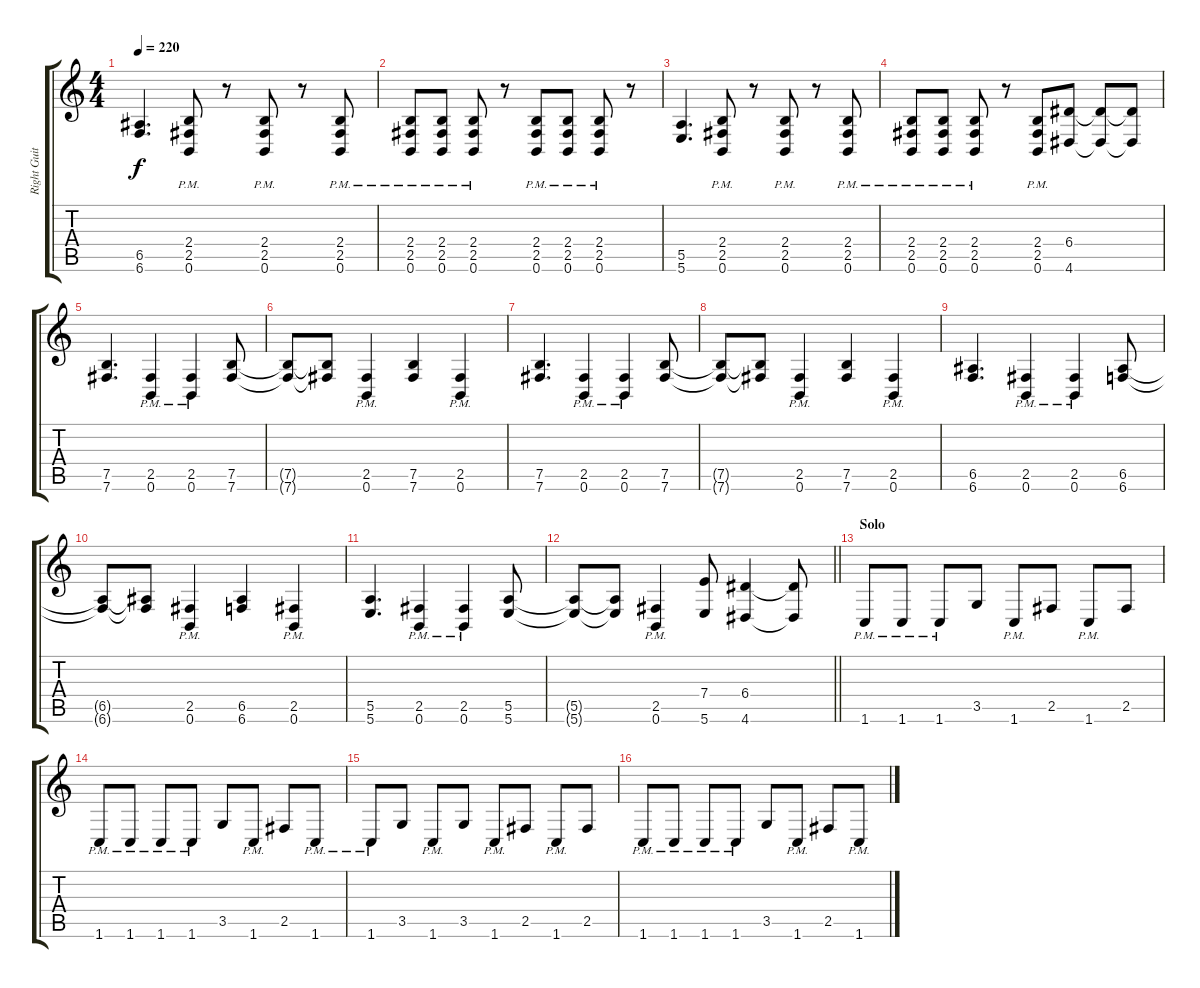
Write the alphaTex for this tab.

\track ("Right Guitar" "Right Guit") {instrument overdrivenguitar}
\staff {score tabs}
\tuning (B3 Gb3 D3 A2 E2 B1) {hide}
\ts (4 4)
\tempo 220
\clef g2
\ks c
(6.5 6.6).4{d dy f} (2.4{pm} 2.5{pm} 0.6{pm}).8 r.8 (2.4{pm} 2.5{pm} 0.6{pm}).8 r.8 (2.4{pm} 2.5{pm} 0.6{pm}).8 |
(2.4{pm} 2.5{pm} 0.6{pm}).8 (2.4{pm} 2.5{pm} 0.6{pm}).8 (2.4{pm} 2.5{pm} 0.6{pm}).8 r.8 (2.4{pm} 2.5{pm} 0.6{pm}).8 (2.4{pm} 2.5{pm} 0.6{pm}).8 (2.4{pm} 2.5{pm} 0.6{pm}).8 r.8 |
(5.5 5.6).4{d} (2.4{pm} 2.5{pm} 0.6{pm}).8 r.8 (2.4{pm} 2.5{pm} 0.6{pm}).8 r.8 (2.4{pm} 2.5{pm} 0.6{pm}).8 |
(2.4{pm} 2.5{pm} 0.6{pm}).8 (2.4{pm} 2.5{pm} 0.6{pm}).8 (2.4{pm} 2.5{pm} 0.6{pm}).8 r.8 (2.4{pm} 2.5{pm} 0.6{pm}).8 (6.4 4.6).8 (6.4{t} 4.6{t}).8 (6.4{t} 4.6{t}).8 |
(7.5 7.6).4{d} (2.5{pm} 0.6{pm}).4 (2.5{pm} 0.6{pm}).4 (7.5 7.6).8 |
(7.5{t} 7.6{t}).8 (7.5{t} 7.6{t}).8 (2.5{pm} 0.6{pm}).4 (7.5 7.6).4 (2.5{pm} 0.6{pm}).4 |
(7.5 7.6).4{d} (2.5{pm} 0.6{pm}).4 (2.5{pm} 0.6{pm}).4 (7.5 7.6).8 |
(7.5{t} 7.6{t}).8 (7.5{t} 7.6{t}).8 (2.5{pm} 0.6{pm}).4 (7.5 7.6).4 (2.5{pm} 0.6{pm}).4 |
(6.5 6.6).4{d} (2.5{pm} 0.6{pm}).4 (2.5{pm} 0.6{pm}).4 (6.5 6.6).8 |
(6.5{t} 6.6{t}).8 (6.5{t} 6.6{t}).8 (2.5{pm} 0.6{pm}).4 (6.5 6.6).4 (2.5{pm} 0.6{pm}).4 |
(5.5 5.6).4{d} (2.5{pm} 0.6{pm}).4 (2.5{pm} 0.6{pm}).4 (5.5 5.6).8 |
\barLineRight lightlight
(5.5{t} 5.6{t}).8 (5.5{t} 5.6{t}).8 (2.5{pm} 0.6{pm}).4 (7.4 5.6).8 (6.4 4.6).4 (6.4{t} 4.6{t}).8 |
\section ("" "Solo")
1.6{pm}.8 1.6{pm}.8 1.6{pm}.8 3.5.8 1.6{pm}.8 2.5.8 1.6{pm}.8 2.5.8 |
1.6{pm}.8 1.6{pm}.8 1.6{pm}.8 1.6{pm}.8 3.5.8 1.6{pm}.8 2.5.8 1.6{pm}.8 |
1.6{pm}.8 3.5.8 1.6{pm}.8 3.5.8 1.6{pm}.8 2.5.8 1.6{pm}.8 2.5.8 |
1.6{pm}.8 1.6{pm}.8 1.6{pm}.8 1.6{pm}.8 3.5.8 1.6{pm}.8 2.5.8 1.6{pm}.8
